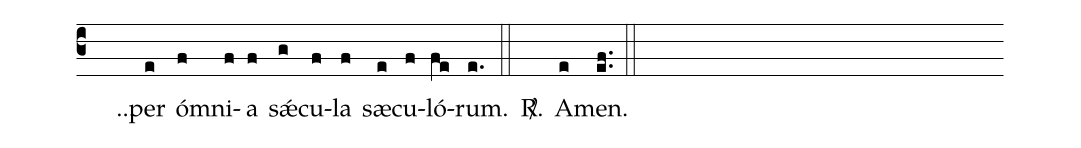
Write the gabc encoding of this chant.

%%
(c3) () ...() per(e) óm(f)ni(f)a(f) s<sp>'ae</sp>(g)cu(f)la(f) sæ(e)cu(f)ló(fe)rum.(e.) (::) <sp>R/</sp>.() A(e)men.(ef..) (::)
